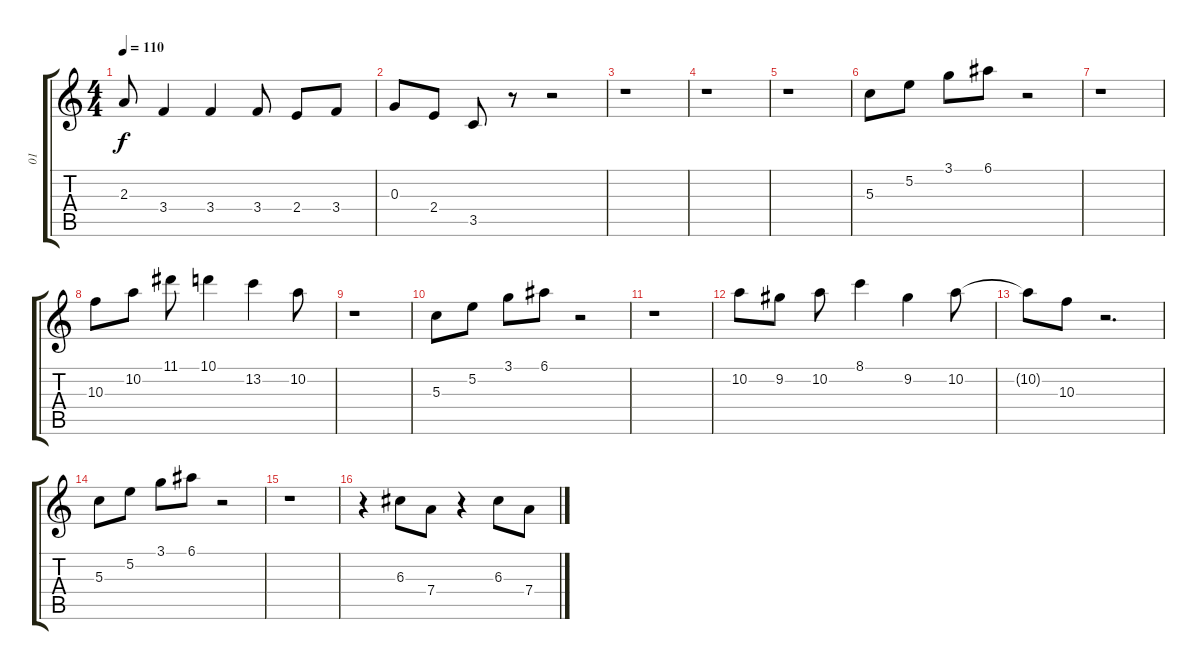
\track ("01" "01") {instrument pizzicatostrings}
\staff {score tabs}
\tuning (E5 B4 G4 D4 A3 E3) {hide}
\ts (4 4)
\tempo 110
\clef g2
\ks c
2.3.8{dy f} 3.4.4 3.4.4 3.4.8 2.4.8 3.4.8 |
0.3.8 2.4.8 3.5.8 r.8 r.2 |
r.1 |
r.1 |
r.1 |
5.3.8 5.2.8 3.1.8 6.1.8 r.2 |
r.1 |
10.3.8 10.2.8 11.1.8 10.1.4 13.2.4 10.2.8 |
r.1 |
5.3.8 5.2.8 3.1.8 6.1.8 r.2 |
r.1 |
10.2.8 9.2.8 10.2.8 8.1.4 9.2.4 10.2.8 |
10.2{t}.8 10.3.8 r.2{d} |
5.3.8 5.2.8 3.1.8 6.1.8 r.2 |
r.1 |
r.4 6.3.8 7.4.8 r.4 6.3.8 7.4.8
